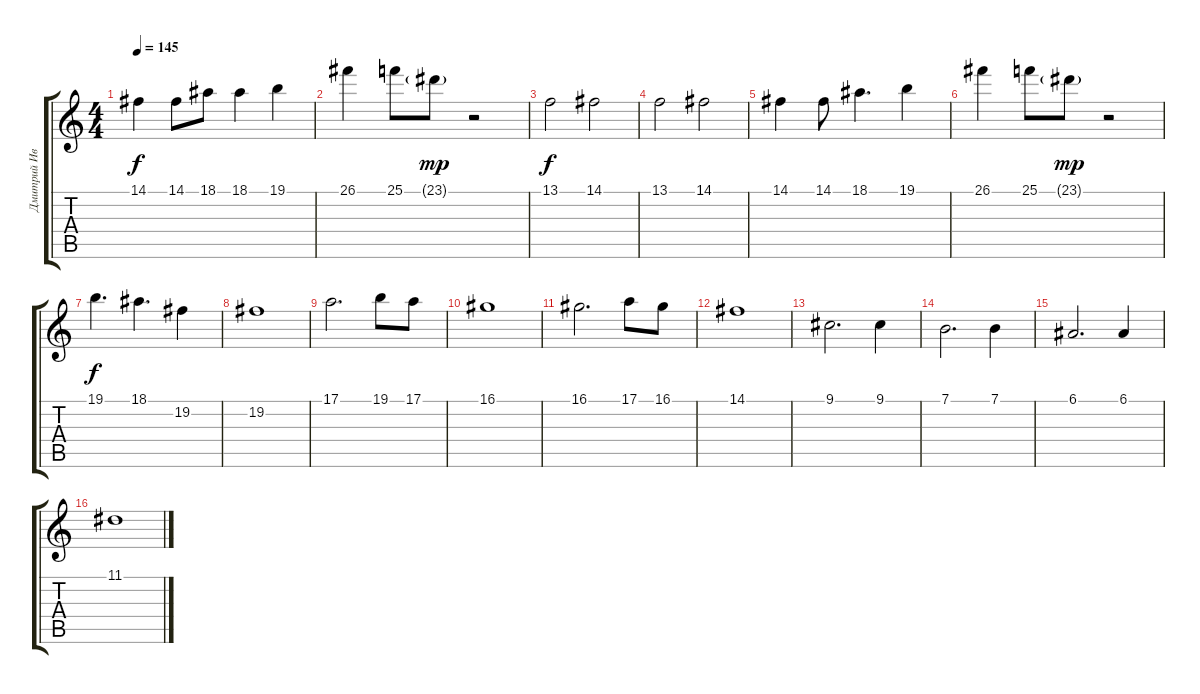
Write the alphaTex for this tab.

\track ("Дмитрий Иванов" "Дмитрий Ив") {instrument musicbox}
\staff {score tabs}
\tuning (E4 B3 G3 D3 A2 E2) {hide}
\ts (4 4)
\tempo 145
\clef g2
\ks c
14.1.4{dy f instrument celesta} 14.1.8 18.1.8 18.1.4 19.1.4 |
26.1.4 25.1.8 23.1{g}.8{dy mp} r.2 |
13.1.2{dy f} 14.1.2 |
13.1.2 14.1.2 |
14.1.4 14.1.8 18.1.4{d} 19.1.4 |
26.1.4 25.1.8 23.1{g}.8{dy mp} r.2 |
19.1.4{d dy f} 18.1.4{d} 19.2.4 |
19.2.1 |
17.1.2{d instrument musicbox} 19.1.8 17.1.8 |
16.1.1 |
16.1.2{d} 17.1.8 16.1.8 |
14.1.1 |
9.1.2{d} 9.1.4 |
7.1.2{d} 7.1.4 |
6.1.2{d} 6.1.4 |
11.1.1
